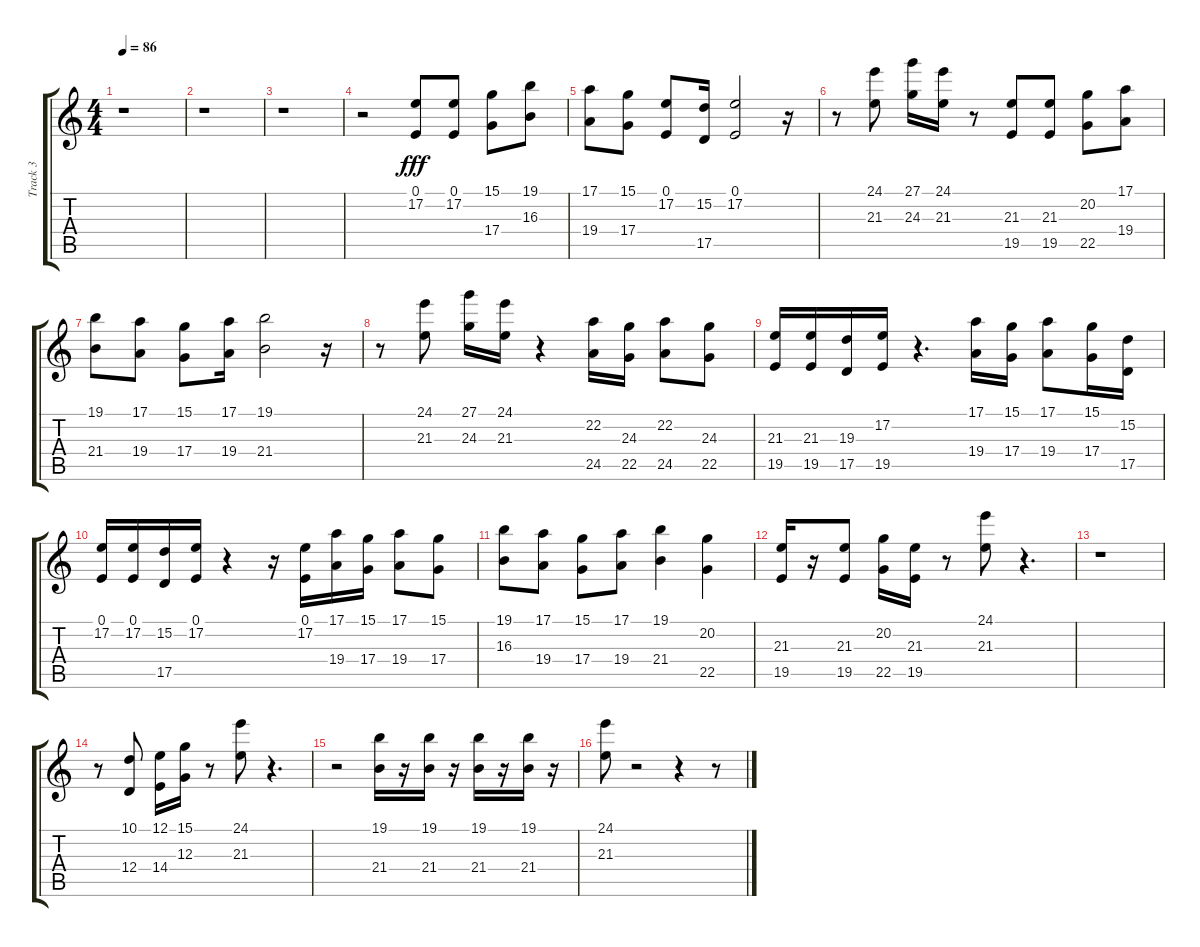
\track ("Track 3" "Track 3") {instrument ocarina}
\staff {score tabs}
\tuning (E4 B3 G3 D3 A2 E2) {hide}
\ts (4 4)
\tempo 86
\clef g2
\ks c
r.1{dy fff} |
r.1 |
r.1 |
r.2 (0.1 17.2).8 (0.1 17.2).8 (15.1 17.4).8 (19.1 16.3).8 |
(17.1 19.4).8 (15.1 17.4).8 (0.1 17.2).8 (15.2 17.5).16 (0.1 17.2).2 r.16 |
r.8 (24.1 21.3).8 (27.1 24.3).16 (24.1 21.3).16 r.8 (21.3 19.5).8 (21.3 19.5).8 (20.2 22.5).8 (17.1 19.4).8 |
(19.1 21.4).8 (17.1 19.4).8 (15.1 17.4).8 (17.1 19.4).16 (19.1 21.4).2 r.16 |
r.8 (24.1 21.3).8 (27.1 24.3).16 (24.1 21.3).16 r.4 (22.2 24.5).16 (24.3 22.5).16 (22.2 24.5).8 (24.3 22.5).8 |
(21.3 19.5).16 (21.3 19.5).16 (19.3 17.5).16 (17.2 19.5).16 r.4{d} (17.1 19.4).16 (15.1 17.4).16 (17.1 19.4).8 (15.1 17.4).16 (15.2 17.5).16 |
(0.1 17.2).16 (0.1 17.2).16 (15.2 17.5).16 (0.1 17.2).16 r.4 r.16 (0.1 17.2).16 (17.1 19.4).16 (15.1 17.4).16 (17.1 19.4).8 (15.1 17.4).8 |
(19.1 16.3).8 (17.1 19.4).8 (15.1 17.4).8 (17.1 19.4).8 (19.1 21.4).4 (20.2 22.5).4 |
(21.3 19.5).16 r.16 (21.3 19.5).8 (20.2 22.5).16 (21.3 19.5).16 r.8 (24.1 21.3).8 r.4{d} |
r.1 |
r.8 (10.1 12.4).8 (12.1 14.4).16 (15.1 12.3).16 r.8 (24.1 21.3).8 r.4{d} |
r.2 (19.1 21.4).16 r.16 (19.1 21.4).16 r.16 (19.1 21.4).16 r.16 (19.1 21.4).16 r.16 |
(24.1 21.3).8 r.2 r.4 r.8
